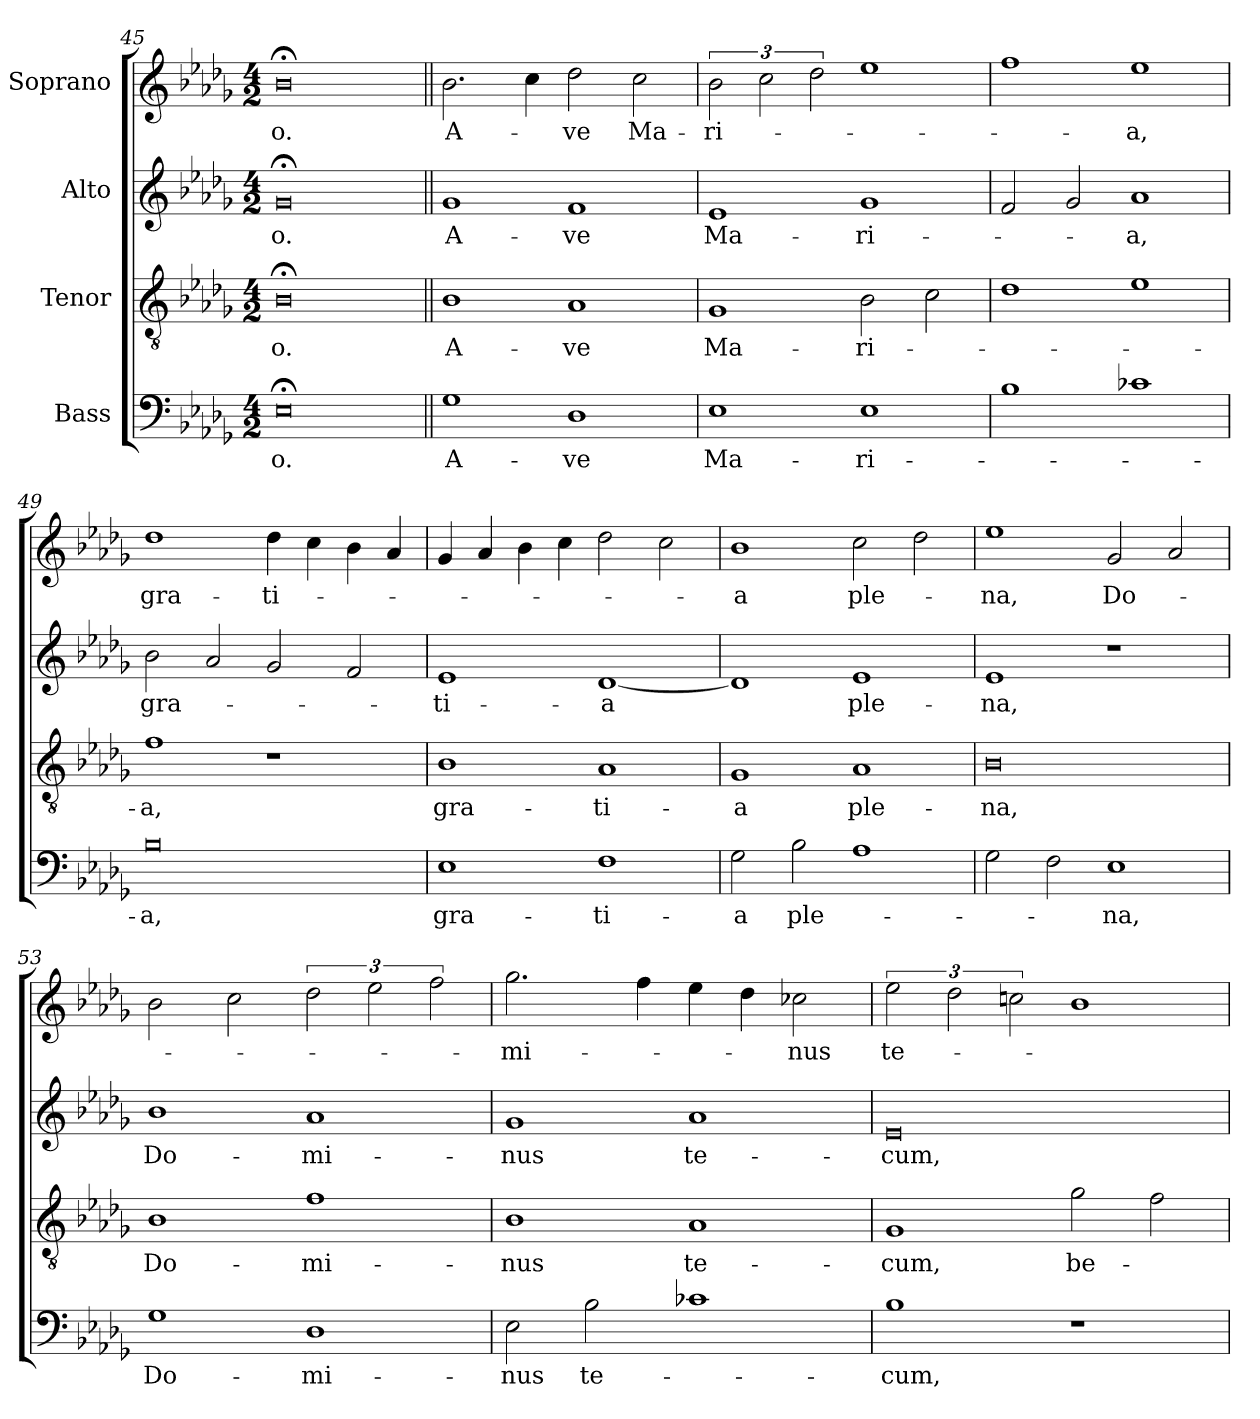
**kern	**text	**kern	**text	**kern	**text	**kern	**text
*part4	*part4	*part3	*part3	*part2	*part2	*part1	*part1
*staff4	*staff4	*staff3	*staff3	*staff2	*staff2	*staff1	*staff1
*I"Bass	*	*I"Tenor	*	*I"Alto	*	*I"Soprano	*
*clefF4	*	*clefGv2	*	*clefG2	*	*clefG2	*
*k[b-e-a-d-g-]	*	*k[b-e-a-d-g-]	*	*k[b-e-a-d-g-]	*	*k[b-e-a-d-g-]	*
*D-:	*	*D-:	*	*D-:	*	*D-:	*
*M4/2	*	*M4/2	*	*M4/2	*	*M4/2	*
=45	=45	=45	=45	=45	=45	=45	=45
!	!LO:LY:b	!	!LO:LY:b	!	!LO:LY:b	!	!LO:LY:b
0E-;<	-o.	0B-;<	-o.	0g-;<	-o.	0b-;<	-o.
!!LO:LB:g=z
=46||	=46||	=46||	=46||	=46||	=46||	=46||	=46||
!	!LO:LY:b	!	!LO:LY:b	!	!LO:LY:b	!	!LO:LY:b
1G-	A-	1B-	A-	1g-	A-	2.b-\	A-
.	.	.	.	.	.	4cc\	.
!	!LO:LY:b	!	!LO:LY:b	!	!LO:LY:b	!	!LO:LY:b
1D-	-ve	1A-	-ve	1f	-ve	2dd-\	-ve
!	!	!	!	!	!	!	!LO:LY:b
.	.	.	.	.	.	2cc\	Ma-
=47	=47	=47	=47	=47	=47	=47	=47
!	!LO:LY:b	!	!LO:LY:b	!	!LO:LY:b	!	!LO:LY:b
1E-	Ma-	1G-	Ma-	1e-	Ma-	3b-\	-ri-
.	.	.	.	.	.	3cc\	.
.	.	.	.	.	.	3dd-\	.
!	!LO:LY:b	!	!LO:LY:b	!	!LO:LY:b	!	!
1E-	-ri-	2B-\	-ri-	1g-	-ri-	1ee-	.
.	.	2c\	.	.	.	.	.
=48	=48	=48	=48	=48	=48	=48	=48
1B-	.	1d-	.	2f/	.	1ff	.
.	.	.	.	2g-/	.	.	.
!	!	!	!	!	!LO:LY:b	!	!LO:LY:b
1c-X	.	1e-	.	1a-	-a,	1ee-	-a,
=49	=49	=49	=49	=49	=49	=49	=49
!	!LO:LY:b	!	!LO:LY:b	!	!LO:LY:b	!	!LO:LY:b
0B-	-a,	1f	-a,	2b-\	gra-	1dd-	gra-
.	.	.	.	2a-/	.	.	.
!	!	!	!	!	!	!	!LO:LY:b
.	.	1r	.	2g-/	.	4dd-\	-ti-
.	.	.	.	.	.	4cc\	.
.	.	.	.	2f/	.	4b-\	.
.	.	.	.	.	.	4a-/	.
=50	=50	=50	=50	=50	=50	=50	=50
!	!LO:LY:b	!	!LO:LY:b	!	!LO:LY:b	!	!
1E-	gra-	1B-	gra-	1e-	-ti-	4g-/	.
.	.	.	.	.	.	4a-/	.
.	.	.	.	.	.	4b-\	.
.	.	.	.	.	.	4cc\	.
!	!LO:LY:b	!	!LO:LY:b	!	!LO:LY:b	!	!
1F	-ti-	1A-	-ti-	[1d-	-a	2dd-\	.
.	.	.	.	.	.	2cc\	.
=51	=51	=51	=51	=51	=51	=51	=51
!	!LO:LY:b	!	!LO:LY:b	!	!	!	!LO:LY:b
2G-\	-a	1G-	-a	1d-]	.	1b-	-a
!	!LO:LY:b	!	!	!	!	!	!
2B-\	ple-	.	.	.	.	.	.
!	!	!	!LO:LY:b	!	!LO:LY:b	!	!LO:LY:b
1A-	.	1A-	ple-	1e-	ple-	2cc\	ple-
.	.	.	.	.	.	2dd-\	.
!!LO:PB:g=z
=52	=52	=52	=52	=52	=52	=52	=52
!	!	!	!LO:LY:b	!	!LO:LY:b	!	!LO:LY:b
2G-\	.	0B-	-na,	1e-	-na,	1ee-	-na,
2F\	.	.	.	.	.	.	.
!	!LO:LY:b	!	!	!	!	!	!LO:LY:b
1E-	-na,	.	.	1r	.	2g-/	Do-
.	.	.	.	.	.	2a-/	.
=53	=53	=53	=53	=53	=53	=53	=53
!	!LO:LY:b	!	!LO:LY:b	!	!LO:LY:b	!	!
1G-	Do-	1B-	Do-	1b-	Do-	2b-\	.
.	.	.	.	.	.	2cc\	.
!	!LO:LY:b	!	!LO:LY:b	!	!LO:LY:b	!	!
1D-	-mi-	1f	-mi-	1a-	-mi-	3dd-\	.
.	.	.	.	.	.	3ee-\	.
.	.	.	.	.	.	3ff\	.
=54	=54	=54	=54	=54	=54	=54	=54
!	!LO:LY:b	!	!LO:LY:b	!	!LO:LY:b	!	!LO:LY:b
2E-\	-nus	1B-	-nus	1g-	-nus	2.gg-\	-mi-
!	!LO:LY:b	!	!	!	!	!	!
2B-\	te-	.	.	.	.	.	.
.	.	.	.	.	.	4ff\	.
!	!	!	!LO:LY:b	!	!LO:LY:b	!	!
1c-X	.	1A-	te-	1a-	te-	4ee-\	.
.	.	.	.	.	.	4dd-\	.
!	!	!	!	!	!	!	!LO:LY:b
.	.	.	.	.	.	2cc-X\	-nus
=55	=55	=55	=55	=55	=55	=55	=55
!	!LO:LY:b	!	!LO:LY:b	!	!LO:LY:b	!	!LO:LY:b
1B-	-cum,	1G-	-cum,	0e-	-cum,	3ee-\	te-
.	.	.	.	.	.	3dd-\	.
.	.	.	.	.	.	3ccn\	.
!	!	!	!LO:LY:b	!	!	!	!
1r	.	2g-\	be-	.	.	1b-	.
.	.	2f\	.	.	.	.	.
=	=	=	=	=	=	=	=
*-	*-	*-	*-	*-	*-	*-	*-
